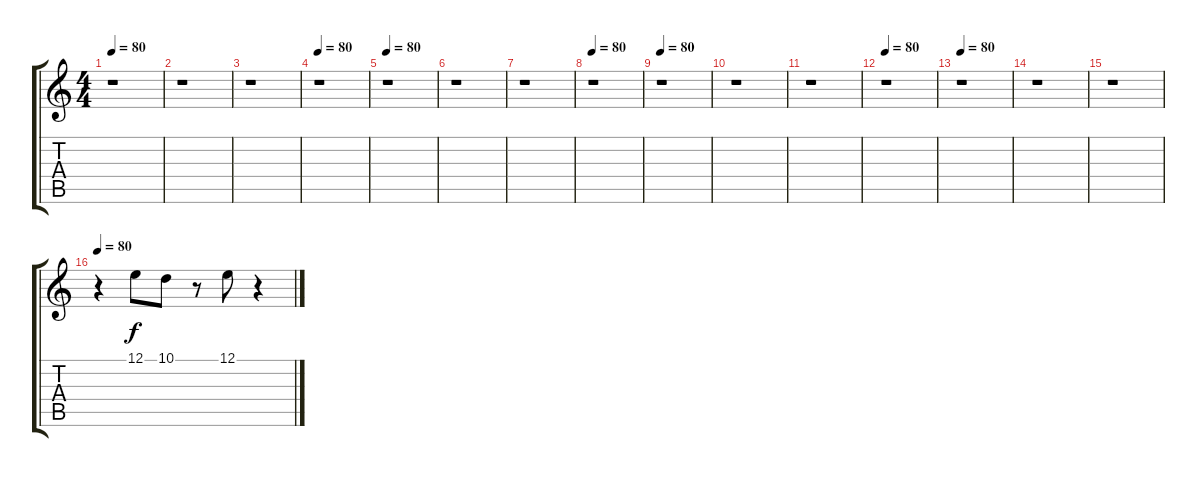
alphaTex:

\track "" {instrument synthvoice}
\staff {score tabs}
\tuning (E4 B3 G3 D3 A2 E2) {hide}
\ts (4 4)
\tempo 80
\clef g2
\ks c
r.1{dy f} |
r.1 |
r.1 |
\tempo 80
r.1 |
\tempo 80
r.1 |
r.1 |
r.1 |
\tempo 80
r.1 |
\tempo 80
r.1 |
r.1 |
r.1 |
\tempo 80
r.1 |
\tempo 80
r.1 |
r.1 |
r.1 |
\tempo 80
r.4 12.1.8 10.1.8 r.8 12.1.8 r.4
